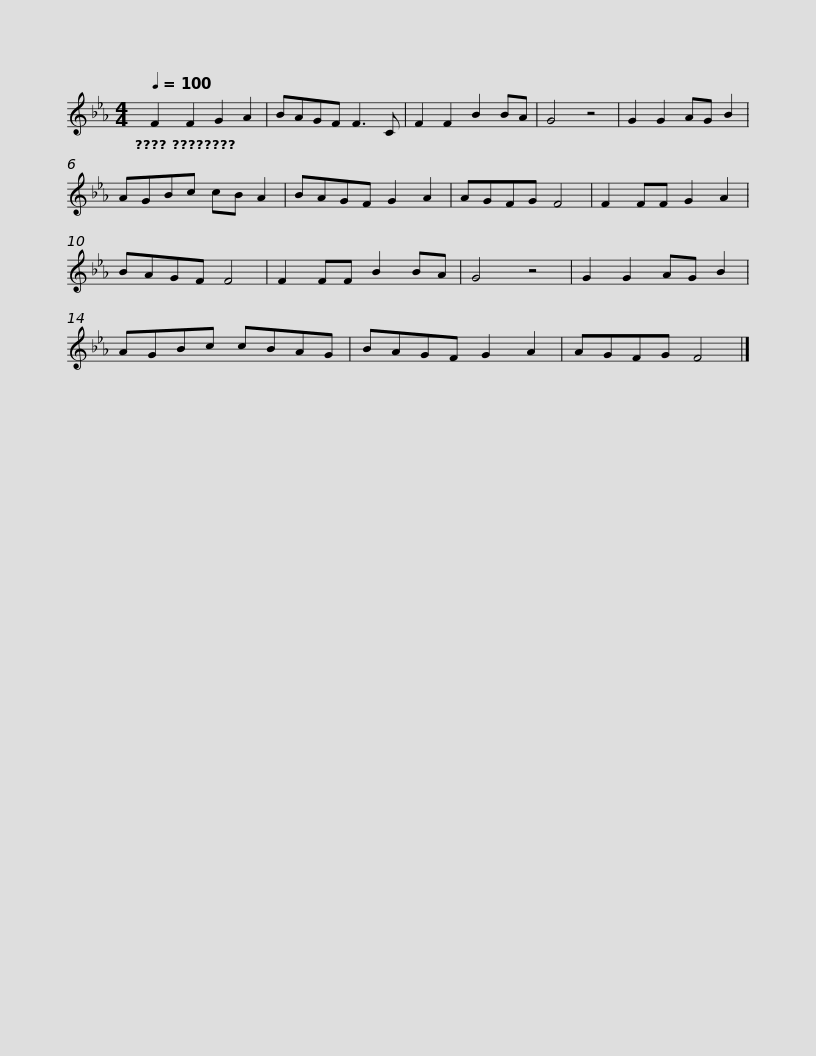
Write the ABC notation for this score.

X:1
L:1/8
Q:1/4=100
M:4/4
I:linebreak $
K:Eb
V:1 treble
V:1
 F2 F2 G2 A2 | BAGF F3 C | F2 F2 B2 BA | G4 z4 | G2 G2 AG B2 | %5
 AGBc cB A2 | BAGF G2 A2 | AGFG F4 |$ F2 FF G2 A2 | BAGF F4 | %10
 F2 FF B2 BA | G4 z4 | G2 G2 AG B2 | AGBc cBAG | BAGF G2 A2 | %15
 AGFG F4 |] %16
